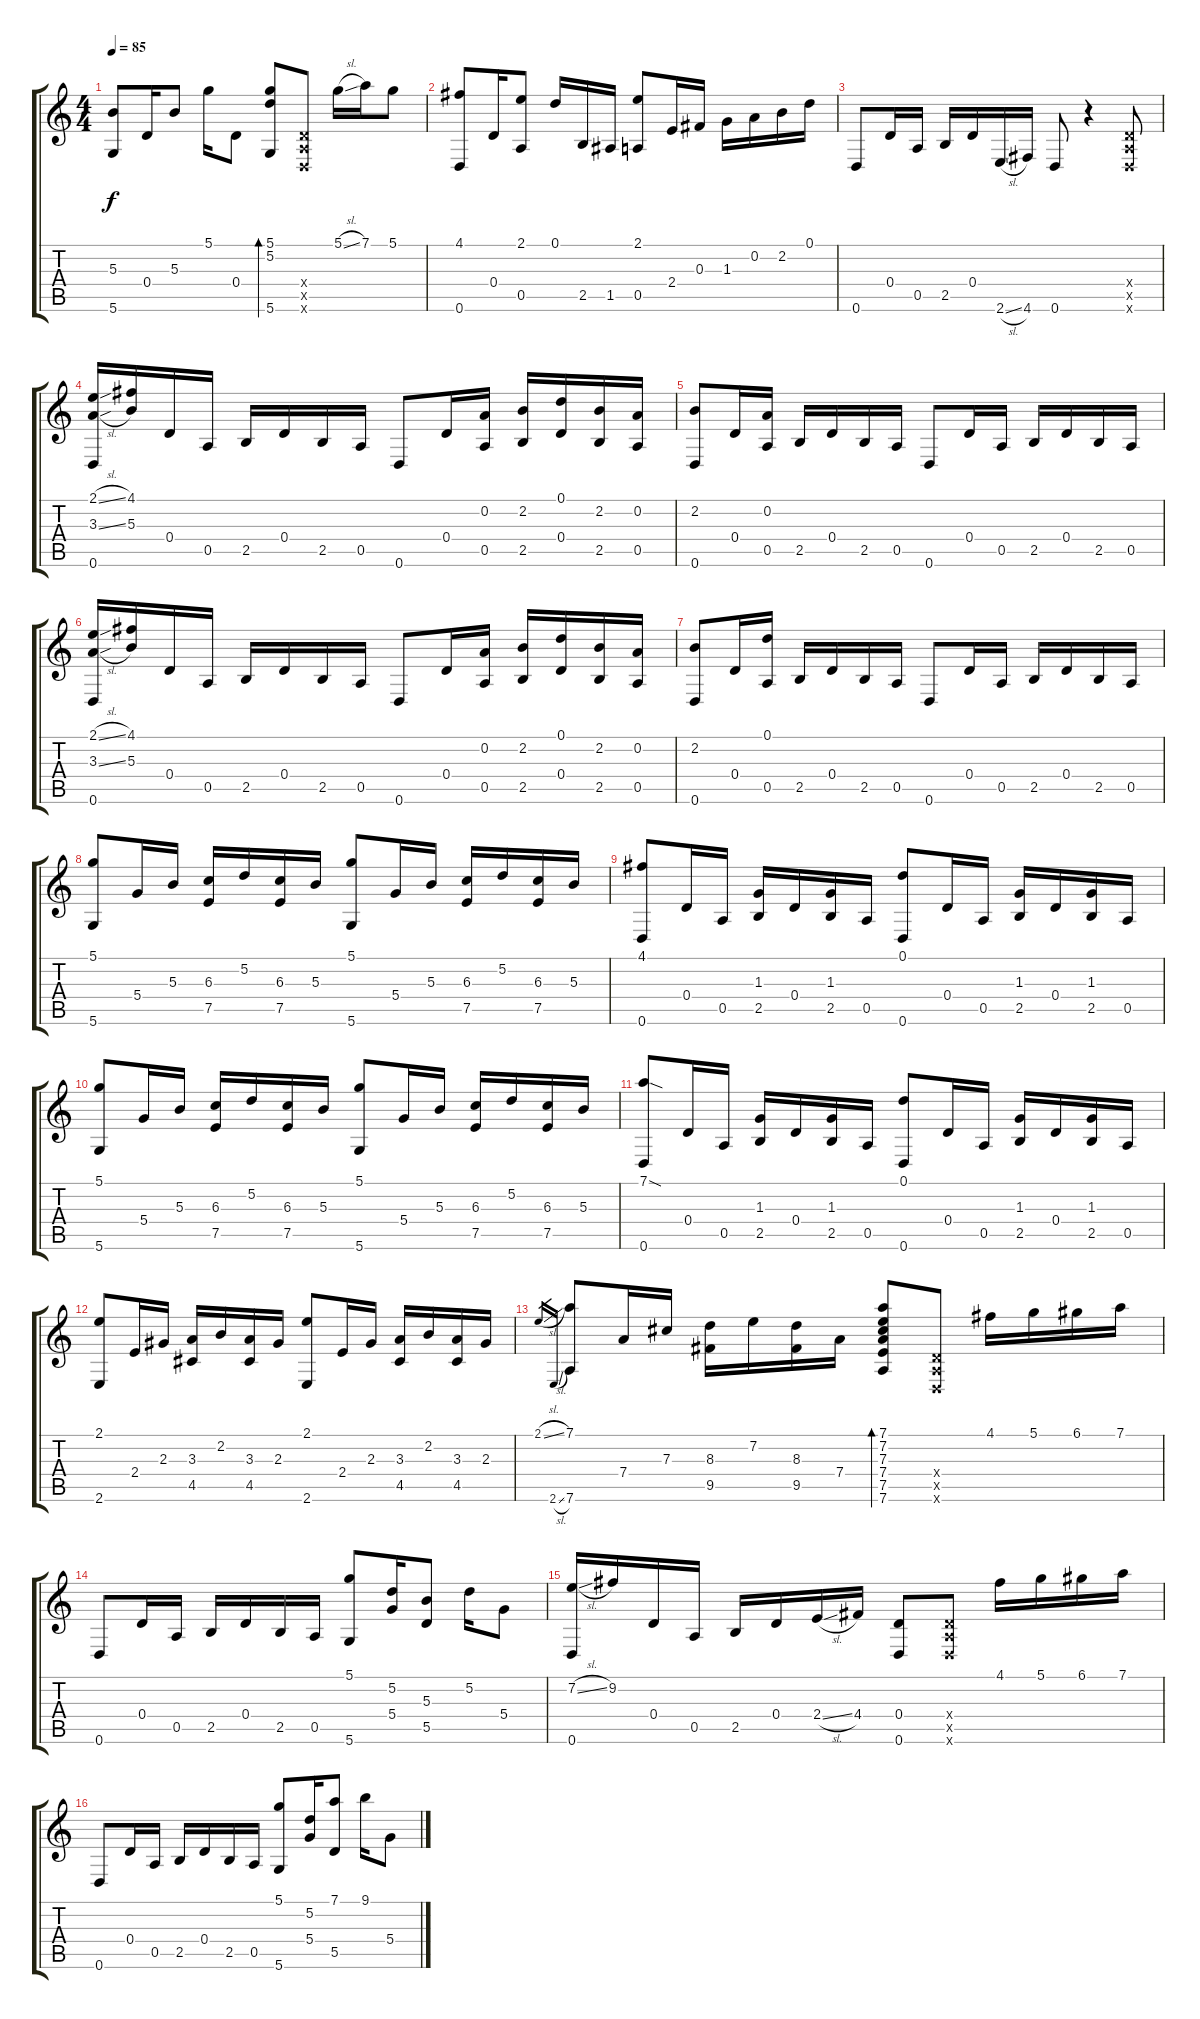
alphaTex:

\track "" {instrument acousticguitarsteel}
\staff {score tabs}
\tuning (D4 A3 Gb3 D3 A2 D2) {hide}
\ts (4 4)
\tempo 85
\clef g2
\ks c
(5.3 5.6).8{dy f} 0.4.16 5.3.8 5.1.16 0.4.8 (5.1 5.2 5.6).8{bd 240} (0.4{x} 0.5{x} 0.6{x}).8 5.1{sl}.16 7.1.16 5.1.8 |
(4.1 0.6).8 0.4.16 (2.1 0.5).8 0.1.16 2.5.16 1.5.16 (2.1 0.5).8 2.4.16 0.3.16 1.3.16 0.2.16 2.2.16 0.1.16 |
0.6.8 0.4.16 0.5.16 2.5.16 0.4.16 2.6{sl}.16 4.6.16 0.6.8 r.4 (0.4{x} 0.5{x} 0.6{x}).8 |
(2.1{sl} 3.3{sl} 0.6).16 (4.1 5.3).16 0.4.16 0.5.16 2.5.16 0.4.16 2.5.16 0.5.16 0.6.8 0.4.16 (0.2 0.5).16 (2.2 2.5).16 (0.1 0.4).16 (2.2 2.5).16 (0.2 0.5).16 |
(2.2 0.6).8 0.4.16 (0.2 0.5).16 2.5.16 0.4.16 2.5.16 0.5.16 0.6.8 0.4.16 0.5.16 2.5.16 0.4.16 2.5.16 0.5.16 |
(2.1{sl} 3.3{sl} 0.6).16 (4.1 5.3).16 0.4.16 0.5.16 2.5.16 0.4.16 2.5.16 0.5.16 0.6.8 0.4.16 (0.2 0.5).16 (2.2 2.5).16 (0.1 0.4).16 (2.2 2.5).16 (0.2 0.5).16 |
(2.2 0.6).8 0.4.16 (0.1 0.5).16 2.5.16 0.4.16 2.5.16 0.5.16 0.6.8 0.4.16 0.5.16 2.5.16 0.4.16 2.5.16 0.5.16 |
(5.1 5.6).8 5.4.16 5.3.16 (6.3 7.5).16 5.2.16 (6.3 7.5).16 5.3.16 (5.1 5.6).8 5.4.16 5.3.16 (6.3 7.5).16 5.2.16 (6.3 7.5).16 5.3.16 |
(4.1 0.6).8 0.4.16 0.5.16 (1.3 2.5).16 0.4.16 (1.3 2.5).16 0.5.16 (0.1 0.6).8 0.4.16 0.5.16 (1.3 2.5).16 0.4.16 (1.3 2.5).16 0.5.16 |
(5.1 5.6).8 5.4.16 5.3.16 (6.3 7.5).16 5.2.16 (6.3 7.5).16 5.3.16 (5.1 5.6).8 5.4.16 5.3.16 (6.3 7.5).16 5.2.16 (6.3 7.5).16 5.3.16 |
(7.1{sod} 0.6).8 0.4.16 0.5.16 (1.3 2.5).16 0.4.16 (1.3 2.5).16 0.5.16 (0.1 0.6).8 0.4.16 0.5.16 (1.3 2.5).16 0.4.16 (1.3 2.5).16 0.5.16 |
(2.1 2.6).8 2.4.16 2.3.16 (3.3 4.5).16 2.2.16 (3.3 4.5).16 2.3.16 (2.1 2.6).8 2.4.16 2.3.16 (3.3 4.5).16 2.2.16 (3.3 4.5).16 2.3.16 |
2.1{sl}.16{gr} 2.6{sl}.16{gr} (7.1 7.6).8 7.4.16 7.3.16 (8.3 9.5).16 7.2.16 (8.3 9.5).16 7.4.16 (7.1 7.2 7.3 7.4 7.5 7.6).8{bd 60} (0.4{x} 0.5{x} 0.6{x}).8 4.1.16 5.1.16 6.1.16 7.1.16 |
0.6.8 0.4.16 0.5.16 2.5.16 0.4.16 2.5.16 0.5.16 (5.1 5.6).8 (5.2 5.4).16 (5.3 5.5).8 5.2.16 5.4.8 |
(7.2{sl} 0.6).16 9.2.16 0.4.16 0.5.16 2.5.16 0.4.16 2.4{sl}.16 4.4.16 (0.4 0.6).8 (0.4{x} 0.5{x} 0.6{x}).8 4.1.16 5.1.16 6.1.16 7.1.16 |
0.6.8 0.4.16 0.5.16 2.5.16 0.4.16 2.5.16 0.5.16 (5.1 5.6).8 (5.2 5.4).16 (7.1 5.5).8 9.1.16 5.4.8
